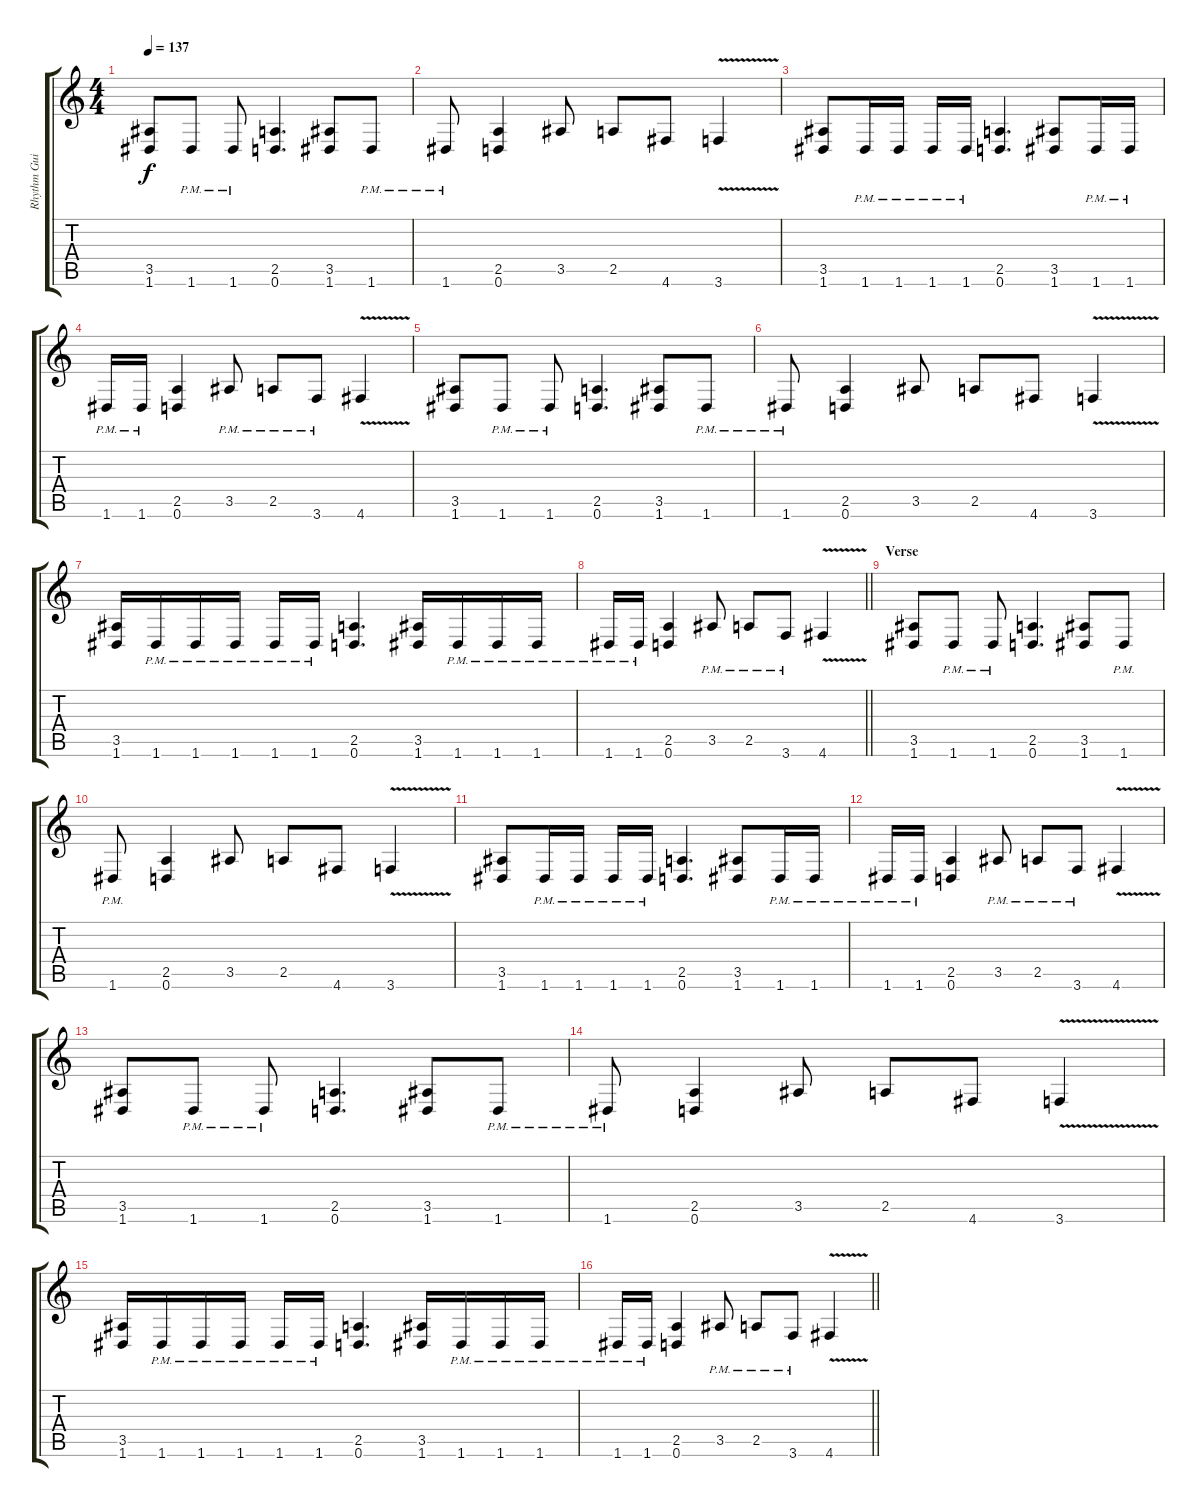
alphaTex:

\track ("Rhythm Guitar" "Rhythm Gui") {instrument distortionguitar}
\staff {score tabs}
\tuning (D4 A3 F3 C3 G2 D2) {hide}
\ts (4 4)
\tempo 137
\clef g2
\ks c
(3.5 1.6).8{dy f} 1.6{pm}.8 1.6{pm}.8 (2.5 0.6).4{d} (3.5 1.6).8 1.6{pm}.8 |
1.6{pm}.8 (2.5 0.6).4 3.5.8 2.5.8 4.6.8 3.6{v}.4 |
(3.5 1.6).8 1.6{pm}.16 1.6{pm}.16 1.6{pm}.16 1.6{pm}.16 (2.5 0.6).4{d} (3.5 1.6).8 1.6{pm}.16 1.6{pm}.16 |
1.6{pm}.16 1.6{pm}.16 (2.5 0.6).4 3.5{pm}.8 2.5{pm}.8 3.6{pm}.8 4.6{v}.4 |
(3.5 1.6).8 1.6{pm}.8 1.6{pm}.8 (2.5 0.6).4{d} (3.5 1.6).8 1.6{pm}.8 |
1.6{pm}.8 (2.5 0.6).4 3.5.8 2.5.8 4.6.8 3.6{v}.4 |
(3.5 1.6).16 1.6{pm}.16 1.6{pm}.16 1.6{pm}.16 1.6{pm}.16 1.6{pm}.16 (2.5 0.6).4{d} (3.5 1.6).16 1.6{pm}.16 1.6{pm}.16 1.6{pm}.16 |
\barLineRight lightlight
1.6{pm}.16 1.6{pm}.16 (2.5 0.6).4 3.5{pm}.8 2.5{pm}.8 3.6{pm}.8 4.6{v}.4 |
\section ("" "Verse")
(3.5 1.6).8 1.6{pm}.8 1.6{pm}.8 (2.5 0.6).4{d} (3.5 1.6).8 1.6{pm}.8 |
1.6{pm}.8 (2.5 0.6).4 3.5.8 2.5.8 4.6.8 3.6{v}.4 |
(3.5 1.6).8 1.6{pm}.16 1.6{pm}.16 1.6{pm}.16 1.6{pm}.16 (2.5 0.6).4{d} (3.5 1.6).8 1.6{pm}.16 1.6{pm}.16 |
1.6{pm}.16 1.6{pm}.16 (2.5 0.6).4 3.5{pm}.8 2.5{pm}.8 3.6{pm}.8 4.6{v}.4 |
(3.5 1.6).8 1.6{pm}.8 1.6{pm}.8 (2.5 0.6).4{d} (3.5 1.6).8 1.6{pm}.8 |
1.6{pm}.8 (2.5 0.6).4 3.5.8 2.5.8 4.6.8 3.6{v}.4 |
(3.5 1.6).16 1.6{pm}.16 1.6{pm}.16 1.6{pm}.16 1.6{pm}.16 1.6{pm}.16 (2.5 0.6).4{d} (3.5 1.6).16 1.6{pm}.16 1.6{pm}.16 1.6{pm}.16 |
\barLineRight lightlight
1.6{pm}.16 1.6{pm}.16 (2.5 0.6).4 3.5{pm}.8 2.5{pm}.8 3.6{pm}.8 4.6{v}.4
